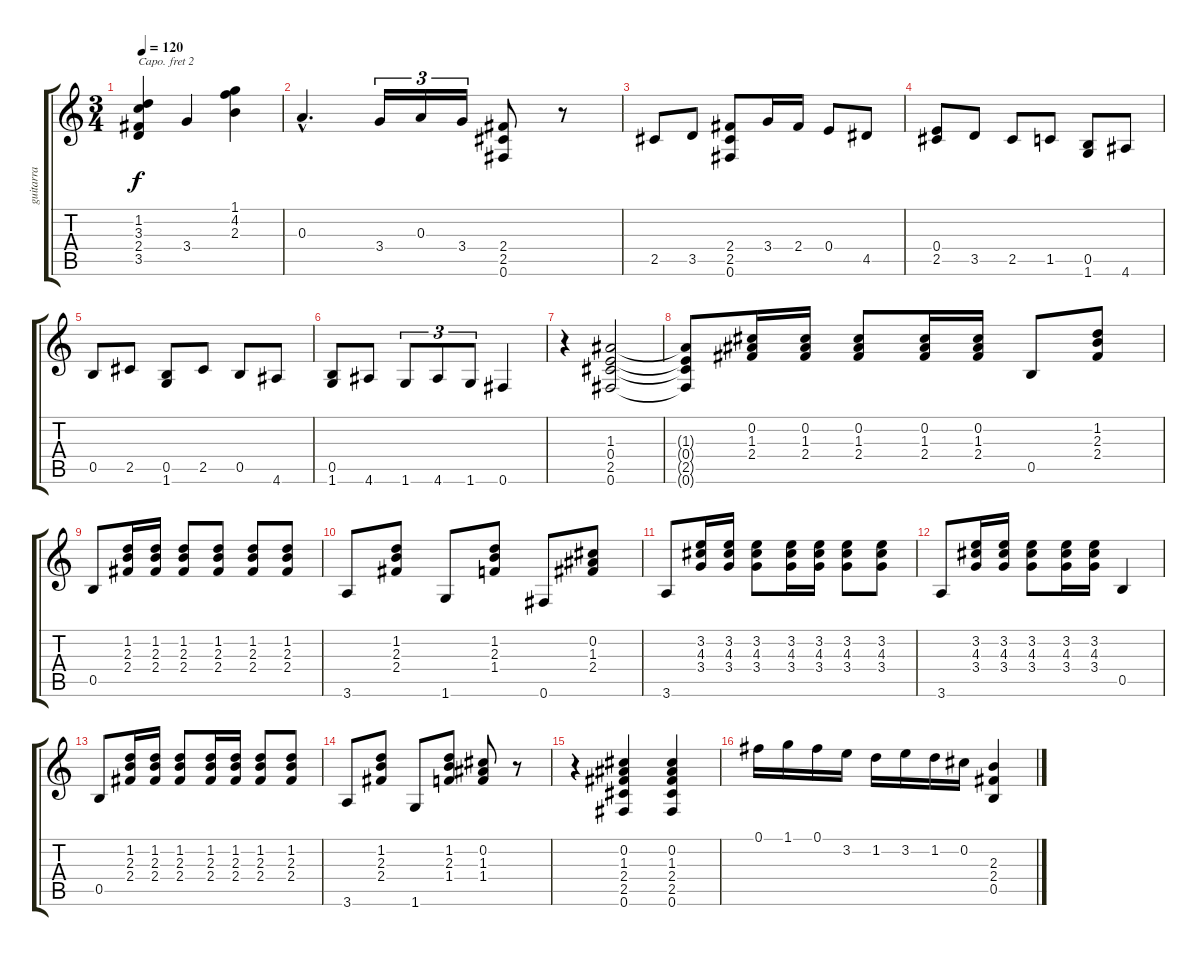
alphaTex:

\track ("guitarra" "guitarra") {instrument acousticguitarnylon}
\staff {score tabs}
\capo 2
\tuning (E4 B3 G3 D3 A2 E2) {hide}
\ts (3 4)
\tempo 120
\clef g2
\ks c
(1.2 3.3 2.4 3.5).4{dy f} 3.4.4 (1.1 4.2 2.3).4 |
0.3{hac}.4{d} 3.4.16{tu (3 2)} 0.3.16{tu (3 2)} 3.4.16{tu (3 2)} (2.4 2.5 0.6).8 r.8 |
2.5.8 3.5.8 (2.4 2.5 0.6).8 3.4.16 2.4.16 0.4.8 4.5.8 |
(0.4 2.5).8 3.5.8 2.5.8 1.5.8 (0.5 1.6).8 4.6.8 |
0.5.8 2.5.8 (0.5 1.6).8 2.5.8 0.5.8 4.6.8 |
(0.5 1.6).8 4.6.8 1.6.8{tu (3 2)} 4.6.8{tu (3 2)} 1.6.8{tu (3 2)} 0.6.4 |
r.4 (1.3 0.4 2.5 0.6).2 |
(1.3{t} 0.4{t} 2.5{t} 0.6{t}).8 (0.2 1.3 2.4).16 (0.2 1.3 2.4).16 (0.2 1.3 2.4).8 (0.2 1.3 2.4).16 (0.2 1.3 2.4).16 0.5.8 (1.2 2.3 2.4).8 |
0.5.8 (1.2 2.3 2.4).16 (1.2 2.3 2.4).16 (1.2 2.3 2.4).8 (1.2 2.3 2.4).8 (1.2 2.3 2.4).8 (1.2 2.3 2.4).8 |
3.6.8 (1.2 2.3 2.4).8 1.6.8 (1.2 2.3 1.4).8 0.6.8 (0.2 1.3 2.4).8 |
3.6.8 (3.2 4.3 3.4).16 (3.2 4.3 3.4).16 (3.2 4.3 3.4).8 (3.2 4.3 3.4).16 (3.2 4.3 3.4).16 (3.2 4.3 3.4).8 (3.2 4.3 3.4).8 |
3.6.8 (3.2 4.3 3.4).16 (3.2 4.3 3.4).16 (3.2 4.3 3.4).8 (3.2 4.3 3.4).16 (3.2 4.3 3.4).16 0.5.4 |
0.5.8 (1.2 2.3 2.4).16 (1.2 2.3 2.4).16 (1.2 2.3 2.4).8 (1.2 2.3 2.4).16 (1.2 2.3 2.4).16 (1.2 2.3 2.4).8 (1.2 2.3 2.4).8 |
3.6.8 (1.2 2.3 2.4).8 1.6.8 (1.2 2.3 1.4).8 (0.2 1.3 1.4).8 r.8 |
r.4 (0.2 1.3 2.4 2.5 0.6).4 (0.2 1.3 2.4 2.5 0.6).4 |
0.1.16 1.1.16 0.1.16 3.2.16 1.2.16 3.2.16 1.2.16 0.2.16 (2.3 2.4 0.5).4
